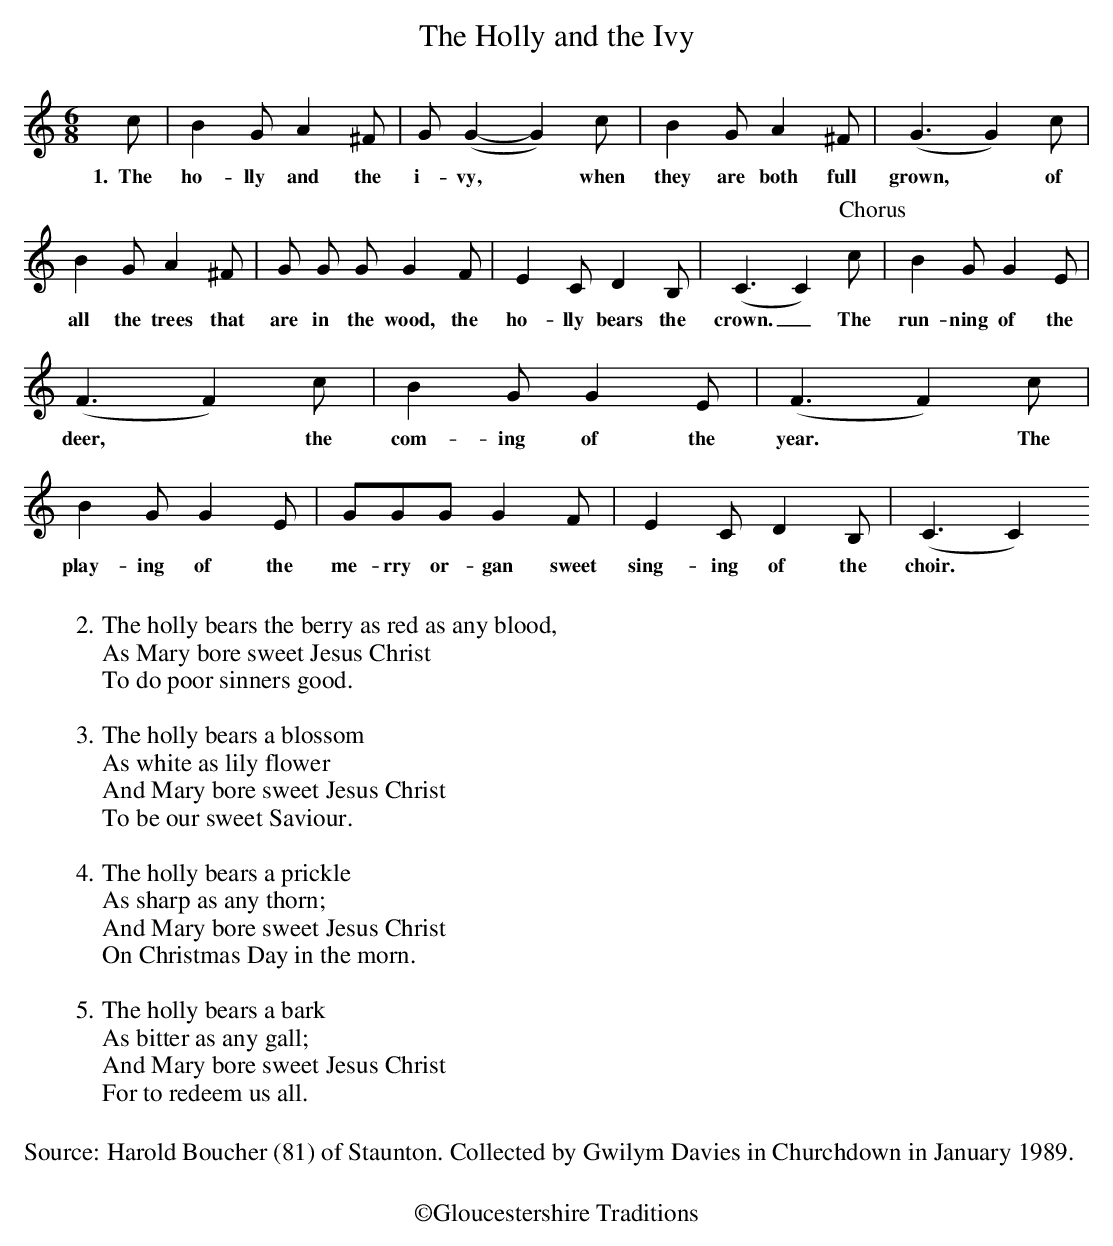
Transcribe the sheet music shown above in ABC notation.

X:1
T:The Holly and the Ivy
M:6/8
L:1/8
K:C
c|B2G A2^F|G(G2-G2) c|B2G A2^F|(G3G2)c|
w:1.~~The ho-lly and the i-vy,* when they are both full grown,* of
B2G A2^F|G G  GG2F|E2CD2B,|(C3 C2)[P:Chorus]}c|B2GG2E|
w:all the trees that are in the wood, the ho-lly bears the crown._The run-ning of the
(F3F2)c|B2GG2E|(F3F2)c|B2GG2E|GGG G2F|E2CD2B,|(C3 C2)
w:deer,* the com-ing of the year.* The play-ing of the me-rry or-gan sweet sing-ing of the choir.
w:
W:
W:2.  The holly bears the berry as red as any blood,
W:As Mary bore sweet Jesus Christ
W:To do poor sinners good.
W:
W:3. The holly bears a blossom
W:As white as lily flower
W:And Mary bore sweet Jesus Christ
W:To be our sweet Saviour.
W:
W:4. The holly bears a prickle
W:As sharp as any thorn;
W:And Mary bore sweet Jesus Christ
W:On Christmas Day in the morn.
W:
W:5. The holly bears a bark
W:As bitter as any gall;
W:And Mary bore sweet Jesus Christ
W:For to redeem us all.
W:
